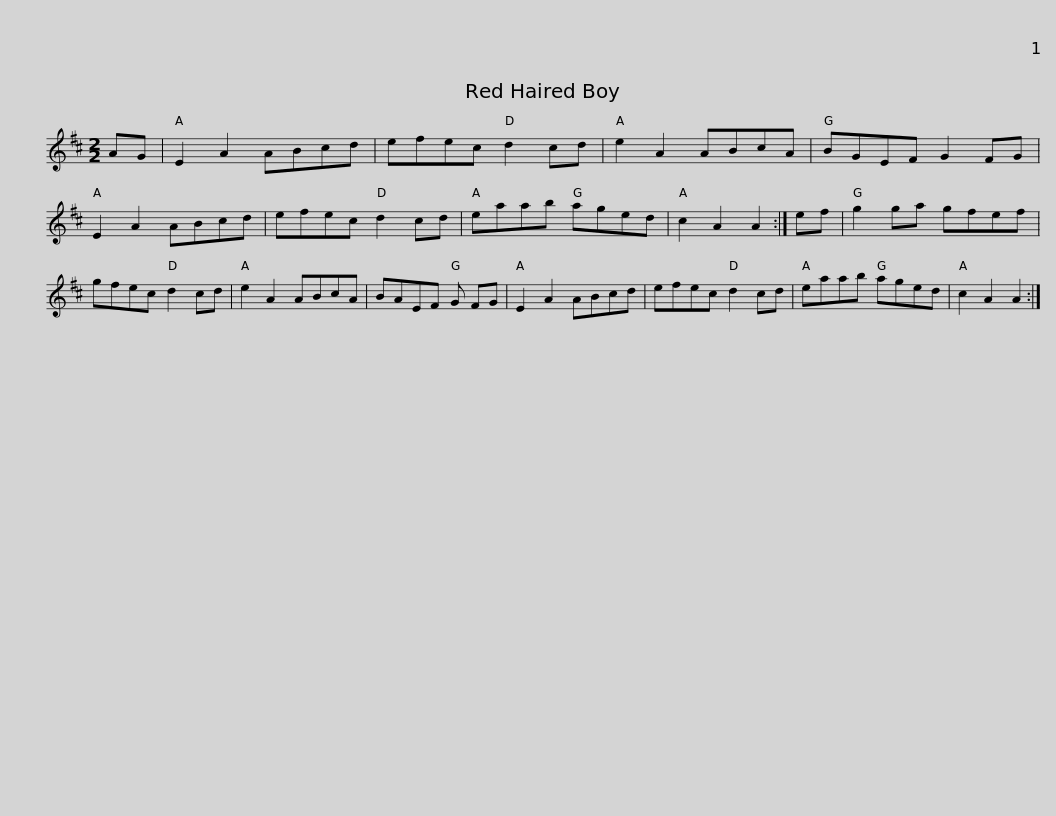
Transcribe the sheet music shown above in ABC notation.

X:1
L:1/8
M:2/2
I:linebreak $
K:D
V:1 treble
V:1
 AG | E2 A2 ABcd | efec d2 cd | e2 A2 ABcA | BGEF G2 FG | %5
 E2 A2 ABcd | efec d2 cd |$ eaab aged | c2 A2 A2 :| ef | %10
 g2 ga gfef | gfec d2 cd | e2 A2 ABcA | BAEF G FG |$ E2 A2 ABcd | %15
 efec d2 cd | eaab aged | c2 A2 A2 :| %18
